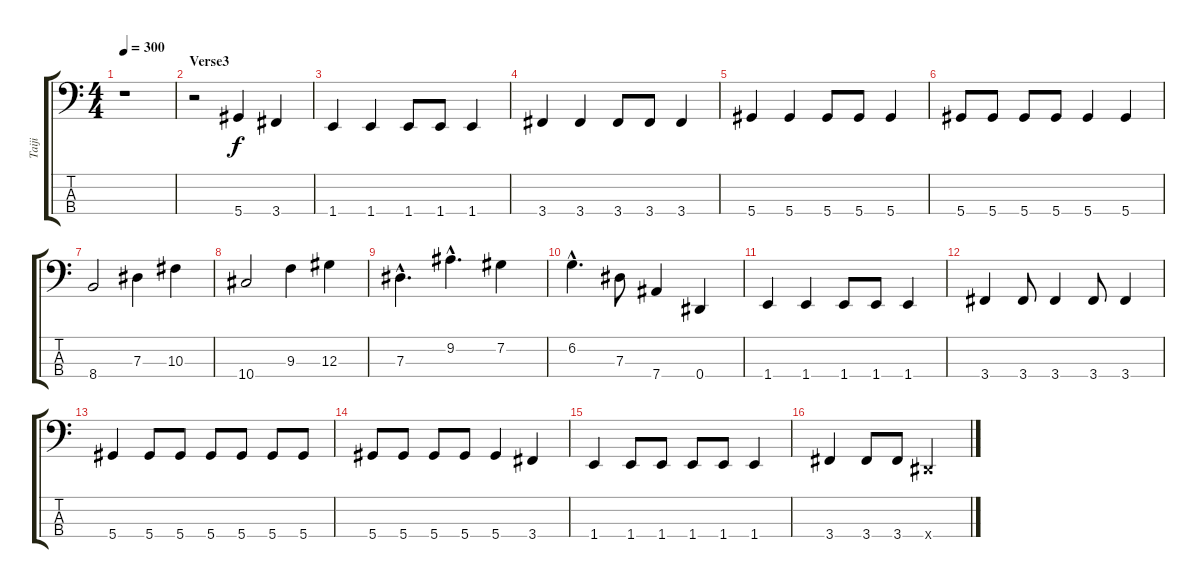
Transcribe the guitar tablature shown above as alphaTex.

\track ("Taiji" "Taiji") {instrument electricbassfinger}
\staff {score tabs}
\tuning (Gb2 Db2 Ab1 Eb1) {hide}
\ts (4 4)
\tempo 300
\clef f4
\ks c
r.1{dy f} |
\section ("" "Verse3")
r.2 5.4.4 3.4.4 |
1.4.4 1.4.4 1.4.8 1.4.8 1.4.4 |
3.4.4 3.4.4 3.4.8 3.4.8 3.4.4 |
5.4.4 5.4.4 5.4.8 5.4.8 5.4.4 |
5.4.8 5.4.8 5.4.8 5.4.8 5.4.4 5.4.4 |
8.4.2 7.3.4 10.3.4 |
10.4.2 9.3.4 12.3.4 |
7.3{hac}.4{d} 9.2{hac}.4{d} 7.2.4 |
6.2{hac}.4{d} 7.3.8 7.4.4 0.4.4 |
1.4.4 1.4.4 1.4.8 1.4.8 1.4.4 |
3.4.4 3.4.8 3.4.4 3.4.8 3.4.4 |
5.4.4 5.4.8 5.4.8 5.4.8 5.4.8 5.4.8 5.4.8 |
5.4.8 5.4.8 5.4.8 5.4.8 5.4.4 3.4.4 |
1.4.4 1.4.8 1.4.8 1.4.8 1.4.8 1.4.4 |
3.4.4 3.4.8 3.4.8 0.4{x}.2
